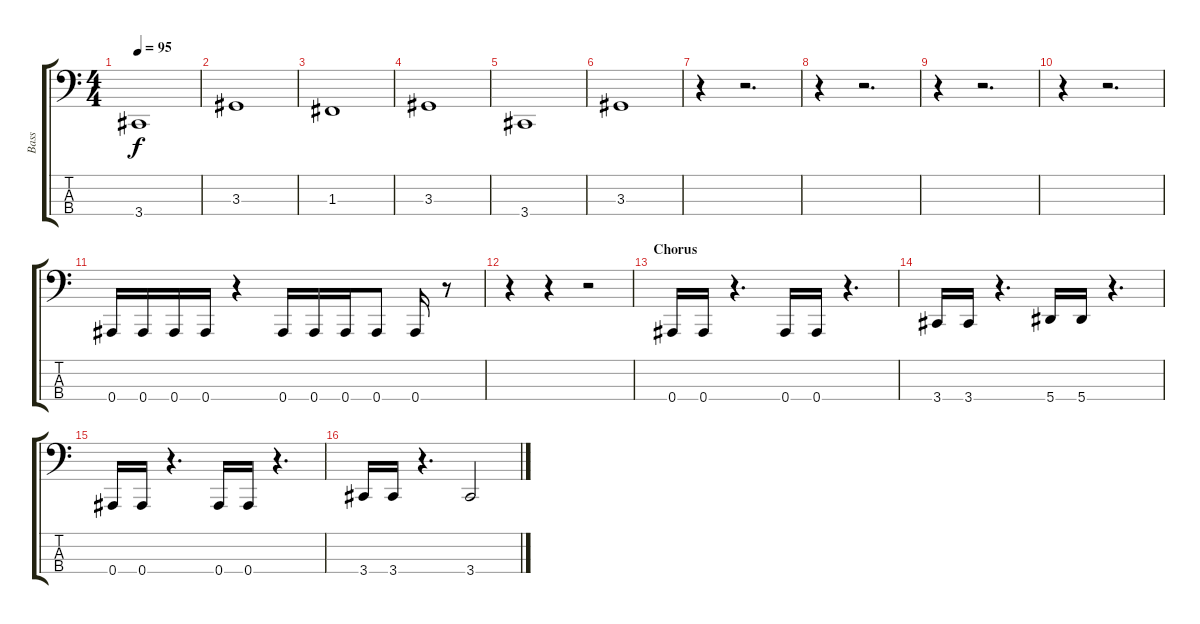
\track ("Bass" "Bass") {instrument electricbassfinger}
\staff {score tabs}
\tuning (Eb2 Bb1 F1 Bb0) {hide}
\ts (4 4)
\tempo 95
\clef f4
\ks c
3.4.1{dy f} |
3.3.1 |
1.3.1 |
3.3.1 |
3.4.1 |
3.3.1 |
r.4 r.2{d} |
r.4 r.2{d} |
r.4 r.2{d} |
r.4 r.2{d} |
0.4.16 0.4.16 0.4.16 0.4.16 r.4 0.4.16 0.4.16 0.4.16 0.4.8 0.4.16 r.8 |
r.4 r.4 r.2 |
\section ("" "Chorus")
0.4.16 0.4.16 r.4{d} 0.4.16 0.4.16 r.4{d} |
3.4.16 3.4.16 r.4{d} 5.4.16 5.4.16 r.4{d} |
0.4.16 0.4.16 r.4{d} 0.4.16 0.4.16 r.4{d} |
3.4.16 3.4.16 r.4{d} 3.4.2
